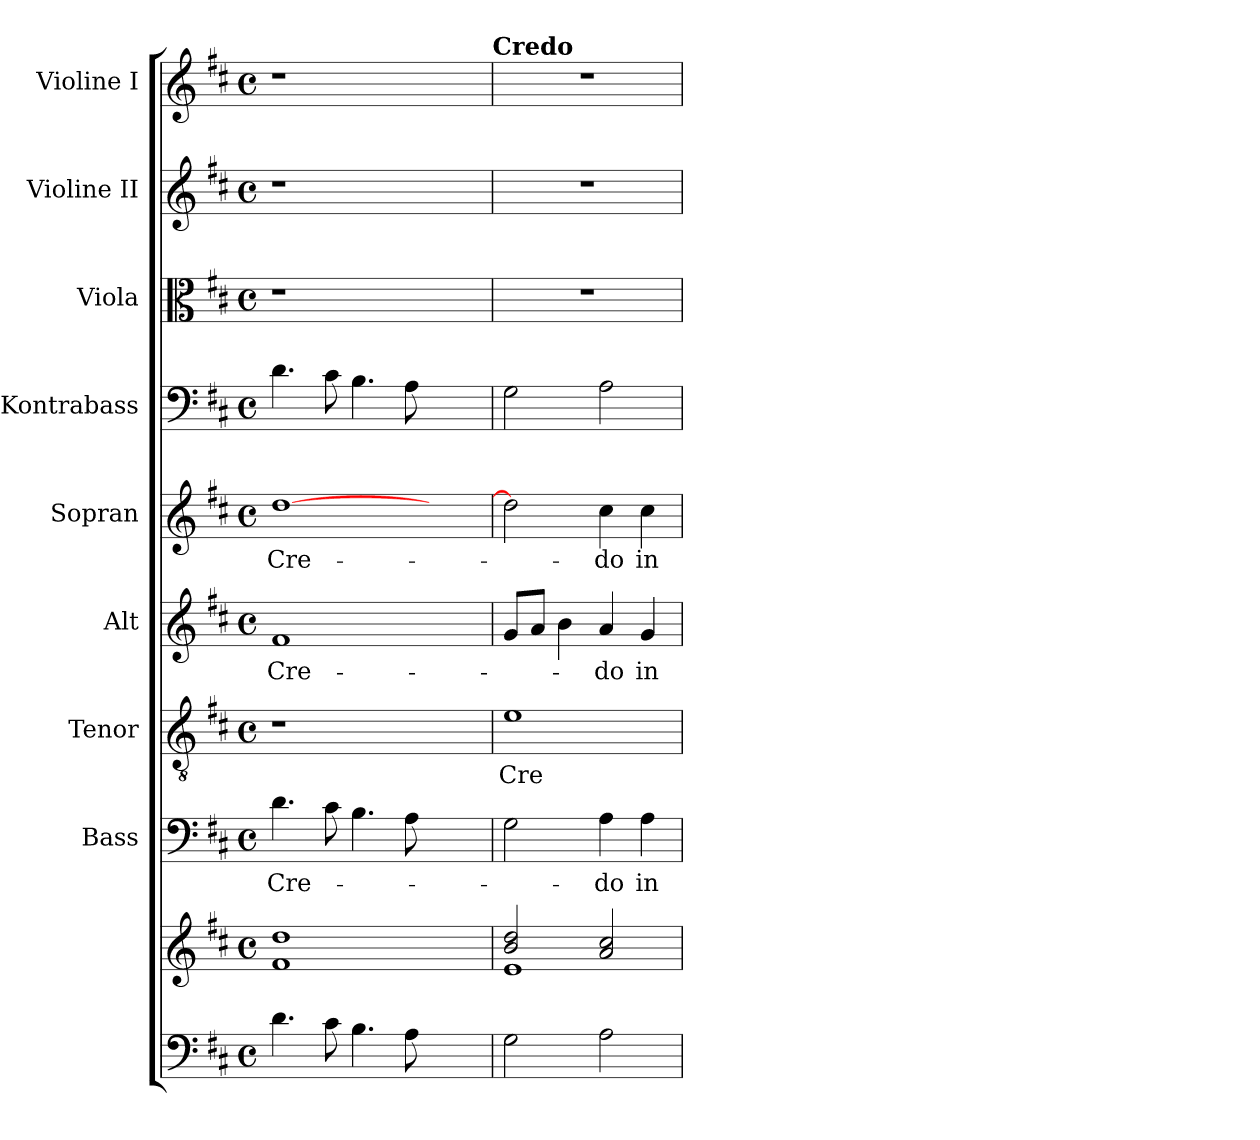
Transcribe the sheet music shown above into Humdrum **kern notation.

**kern	**kern	**kern	**text	**kern	**text	**kern	**text	**kern	**text	**kern	**kern	**kern	**kern
*part9	*part9	*part8	*part8	*part7	*part7	*part6	*part6	*part5	*part5	*part4	*part3	*part2	*part1
*staff10	*staff9	*staff8	*staff8	*staff7	*staff7	*staff6	*staff6	*staff5	*staff5	*staff4	*staff3	*staff2	*staff1
*	*	*I"Bass	*	*I"Tenor	*	*I"Alt	*	*I"Sopran	*	*I"Kontrabass	*I"Viola	*I"Violine II	*I"Violine I
*	*	*I'B.	*	*I'T.	*	*I'A.	*	*I'S.	*	*I'Kb.	*I'Vla.	*I'Vl. II	*I'Vl. I
*clefF4	*clefG2	*clefF4	*	*clefGv2	*	*clefG2	*	*clefG2	*	*clefF4	*clefC3	*clefG2	*clefG2
*	*	*	*	*	*	*	*	*	*	*ITrd7c12	*	*	*
*k[f#c#]	*k[f#c#]	*k[f#c#]	*	*k[f#c#]	*	*k[f#c#]	*	*k[f#c#]	*	*k[f#c#]	*k[f#c#]	*k[f#c#]	*k[f#c#]
*D:	*D:	*D:	*	*D:	*	*D:	*	*D:	*	*D:	*D:	*D:	*D:
*M4/4	*M4/4	*M4/4	*	*M4/4	*	*M4/4	*	*M4/4	*	*M4/4	*M4/4	*M4/4	*M4/4
*met(c)	*met(c)	*met(c)	*	*met(c)	*	*met(c)	*	*met(c)	*	*met(c)	*met(c)	*met(c)	*met(c)
=1	=1	=1	=1	=1	=1	=1	=1	=1	=1	=1	=1	=1	=1
!	!	!	!LO:LY:b	!	!	!	!LO:LY:b	!	!LO:LY:b	!	!	!	!
4.d\	1f# 1dd	4.d\	Cre-	1r	.	1f#	Cre-	[1dd	Cre-	4.D\	1r	1r	1r
8c#\	.	8c#\	.	.	.	.	.	.	.	8C#\	.	.	.
4.B\	.	4.B\	.	.	.	.	.	.	.	4.BB\	.	.	.
8A\	.	8A\	.	.	.	.	.	.	.	8AA\	.	.	.
4...ryy	4...ryy	4...ryy	.	4...ryy	.	4...ryy	.	4...ryy	.	4...ryy	4...ryy	4...ryy	4...ryy
!	!	!	!	!	!	!	!	!	!	!	!	!	!LO:TX:a:B:t=Credo
=2	=2	=2	=2	=2	=2	=2	=2	=2	=2	=2	=2	=2	=2
*	*^	*	*	*	*	*	*	*	*	*	*	*	*
!	!	!	!	!	!	!LO:LY:b	!	!	!	!	!	!	!	!
2G\	2b/ 2dd/	1e	2G\	.	1e	Cre-	8g/L	.	2dd\]	.	2GG\	1r	1r	1r
.	.	.	.	.	.	.	8a/J	.	.	.	.	.	.	.
.	.	.	.	.	.	.	4b\	.	.	.	.	.	.	.
!	!	!	!	!LO:LY:b	!	!	!	!LO:LY:b	!	!LO:LY:b	!	!	!	!
2A\	2a/ 2cc#/	.	4A\	-do	.	.	4a/	-do	4cc#\	-do	2AA\	.	.	.
!	!	!	!	!LO:LY:b	!	!	!	!LO:LY:b	!	!LO:LY:b	!	!	!	!
.	.	.	4A\	in	.	.	4g/	in	4cc#\	in	.	.	.	.
*	*v	*v	*	*	*	*	*	*	*	*	*	*	*	*
=	=	=	=	=	=	=	=	=	=	=	=	=	=
*-	*-	*-	*-	*-	*-	*-	*-	*-	*-	*-	*-	*-	*-
